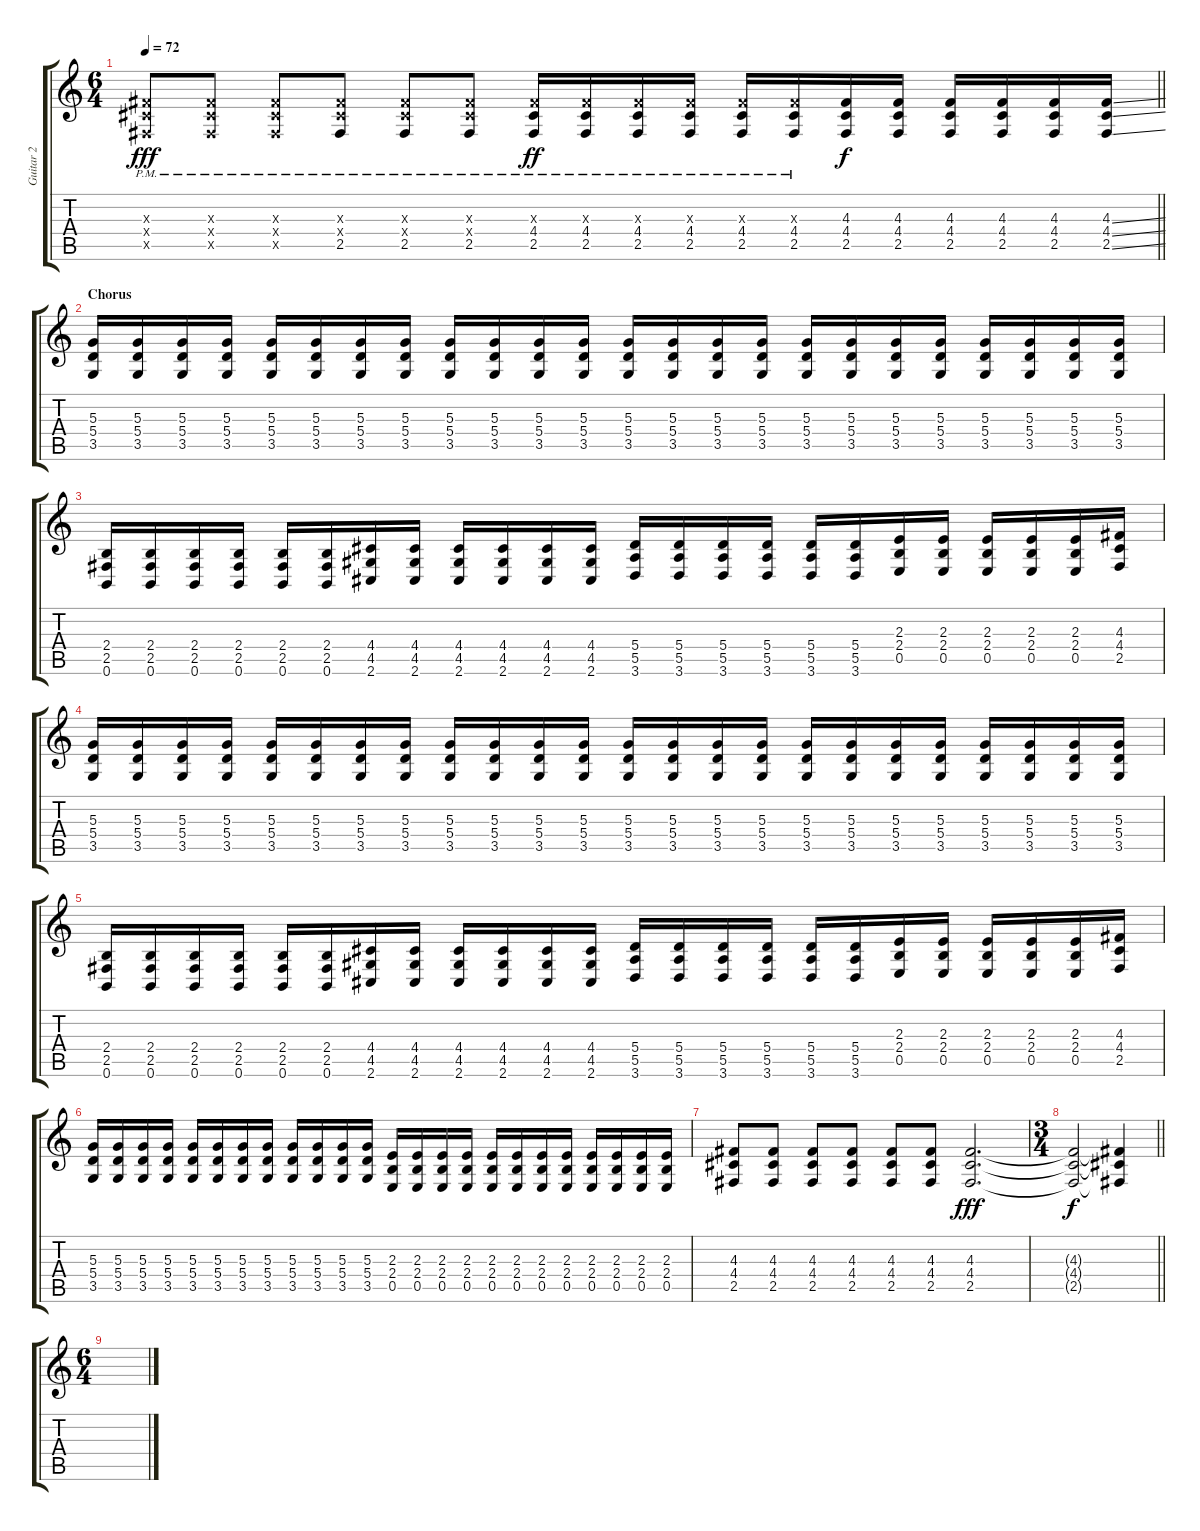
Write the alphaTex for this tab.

\track ("Guitar 2" "Guitar 2") {instrument distortionguitar}
\staff {score tabs}
\tuning (B3 Gb3 D3 A2 E2 B1) {hide}
\ts (6 4)
\tempo 72
\clef g2
\barLineRight lightlight
\ks c
(4.3{pm x} 4.4{pm x} 2.5{pm x}).8{dy fff} (4.3{pm x} 4.4{pm x} 2.5{pm x}).8 (4.3{pm x} 4.4{pm x} 2.5{pm x}).8 (4.3{pm x} 4.4{pm x} 2.5).8 (4.3{pm x} 4.4{pm x} 2.5).8 (4.3{pm x} 4.4{pm x} 2.5).8 (4.3{pm x} 4.4 2.5).16{dy ff} (4.3{pm x} 4.4 2.5).16 (4.3{pm x} 4.4 2.5).16 (4.3{pm x} 4.4 2.5).16 (4.3{pm x} 4.4 2.5).16 (4.3{pm x} 4.4 2.5).16 (4.3 4.4 2.5).16{dy f} (4.3 4.4 2.5).16 (4.3 4.4 2.5).16 (4.3 4.4 2.5).16 (4.3 4.4 2.5).16 (4.3{ss} 4.4{ss} 2.5{ss}).16 |
\section ("" "Chorus")
(5.3 5.4 3.5).16 (5.3 5.4 3.5).16 (5.3 5.4 3.5).16 (5.3 5.4 3.5).16 (5.3 5.4 3.5).16 (5.3 5.4 3.5).16 (5.3 5.4 3.5).16 (5.3 5.4 3.5).16 (5.3 5.4 3.5).16 (5.3 5.4 3.5).16 (5.3 5.4 3.5).16 (5.3 5.4 3.5).16 (5.3 5.4 3.5).16 (5.3 5.4 3.5).16 (5.3 5.4 3.5).16 (5.3 5.4 3.5).16 (5.3 5.4 3.5).16 (5.3 5.4 3.5).16 (5.3 5.4 3.5).16 (5.3 5.4 3.5).16 (5.3 5.4 3.5).16 (5.3 5.4 3.5).16 (5.3 5.4 3.5).16 (5.3 5.4 3.5).16 |
(2.4 2.5 0.6).16 (2.4 2.5 0.6).16 (2.4 2.5 0.6).16 (2.4 2.5 0.6).16 (2.4 2.5 0.6).16 (2.4 2.5 0.6).16 (4.4 4.5 2.6).16 (4.4 4.5 2.6).16 (4.4 4.5 2.6).16 (4.4 4.5 2.6).16 (4.4 4.5 2.6).16 (4.4 4.5 2.6).16 (5.4 5.5 3.6).16 (5.4 5.5 3.6).16 (5.4 5.5 3.6).16 (5.4 5.5 3.6).16 (5.4 5.5 3.6).16 (5.4 5.5 3.6).16 (2.3 2.4 0.5).16 (2.3 2.4 0.5).16 (2.3 2.4 0.5).16 (2.3 2.4 0.5).16 (2.3 2.4 0.5).16 (4.3 4.4 2.5).16 |
(5.3 5.4 3.5).16 (5.3 5.4 3.5).16 (5.3 5.4 3.5).16 (5.3 5.4 3.5).16 (5.3 5.4 3.5).16 (5.3 5.4 3.5).16 (5.3 5.4 3.5).16 (5.3 5.4 3.5).16 (5.3 5.4 3.5).16 (5.3 5.4 3.5).16 (5.3 5.4 3.5).16 (5.3 5.4 3.5).16 (5.3 5.4 3.5).16 (5.3 5.4 3.5).16 (5.3 5.4 3.5).16 (5.3 5.4 3.5).16 (5.3 5.4 3.5).16 (5.3 5.4 3.5).16 (5.3 5.4 3.5).16 (5.3 5.4 3.5).16 (5.3 5.4 3.5).16 (5.3 5.4 3.5).16 (5.3 5.4 3.5).16 (5.3 5.4 3.5).16 |
(2.4 2.5 0.6).16 (2.4 2.5 0.6).16 (2.4 2.5 0.6).16 (2.4 2.5 0.6).16 (2.4 2.5 0.6).16 (2.4 2.5 0.6).16 (4.4 4.5 2.6).16 (4.4 4.5 2.6).16 (4.4 4.5 2.6).16 (4.4 4.5 2.6).16 (4.4 4.5 2.6).16 (4.4 4.5 2.6).16 (5.4 5.5 3.6).16 (5.4 5.5 3.6).16 (5.4 5.5 3.6).16 (5.4 5.5 3.6).16 (5.4 5.5 3.6).16 (5.4 5.5 3.6).16 (2.3 2.4 0.5).16 (2.3 2.4 0.5).16 (2.3 2.4 0.5).16 (2.3 2.4 0.5).16 (2.3 2.4 0.5).16 (4.3 4.4 2.5).16 |
(5.3 5.4 3.5).16 (5.3 5.4 3.5).16 (5.3 5.4 3.5).16 (5.3 5.4 3.5).16 (5.3 5.4 3.5).16 (5.3 5.4 3.5).16 (5.3 5.4 3.5).16 (5.3 5.4 3.5).16 (5.3 5.4 3.5).16 (5.3 5.4 3.5).16 (5.3 5.4 3.5).16 (5.3 5.4 3.5).16 (2.3 2.4 0.5).16 (2.3 2.4 0.5).16 (2.3 2.4 0.5).16 (2.3 2.4 0.5).16 (2.3 2.4 0.5).16 (2.3 2.4 0.5).16 (2.3 2.4 0.5).16 (2.3 2.4 0.5).16 (2.3 2.4 0.5).16 (2.3 2.4 0.5).16 (2.3 2.4 0.5).16 (2.3 2.4 0.5).16 |
(4.3 4.4 2.5).8 (4.3 4.4 2.5).8 (4.3 4.4 2.5).8 (4.3 4.4 2.5).8 (4.3 4.4 2.5).8 (4.3 4.4 2.5).8 (4.3 4.4 2.5).2{d dy fff} |
\ts (3 4)
\barLineRight lightlight
(4.3{t} 4.4{t} 2.5{t}).2{dy f} (4.3{t} 4.4{t} 2.5{t}).4 |
\ts (6 4)
\section ("" "")
